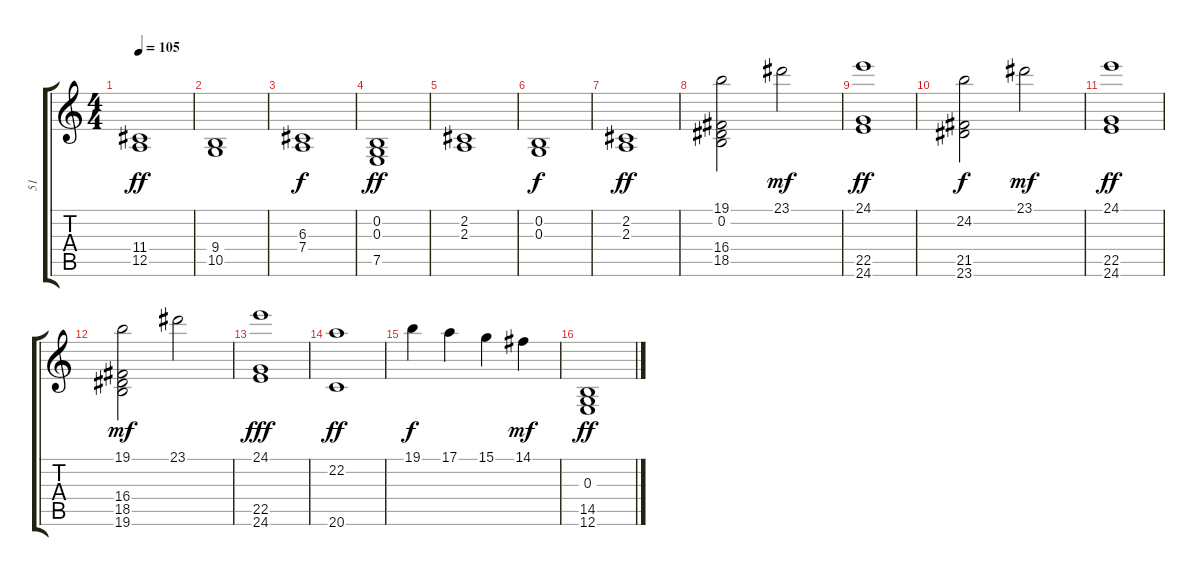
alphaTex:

\track ("51" "51") {instrument synthstrings1}
\staff {score tabs}
\tuning (E4 B3 G3 D3 A2 E2) {hide}
\ts (4 4)
\tempo 105
\clef g2
\ks c
(11.4 12.5).1{dy ff} |
(9.4 10.5).1 |
(6.3 7.4).1{dy f} |
(0.2 0.3 7.5).1{dy ff} |
(2.2 2.3).1 |
(0.2 0.3).1{dy f} |
(2.2 2.3).1{dy ff} |
(19.1 0.2 16.4 18.5).2 23.1.2{dy mf} |
(24.1 22.5 24.6).1{dy ff} |
(24.2 21.5 23.6).2{dy f} 23.1.2{dy mf} |
(24.1 22.5 24.6).1{dy ff} |
(19.1 16.4 18.5 19.6).2{dy mf} 23.1.2 |
(24.1 22.5 24.6).1{dy fff} |
(22.2 20.6).1{dy ff} |
19.1.4{dy f} 17.1.4 15.1.4 14.1.4{dy mf} |
(0.3 14.5 12.6).1{dy ff}
